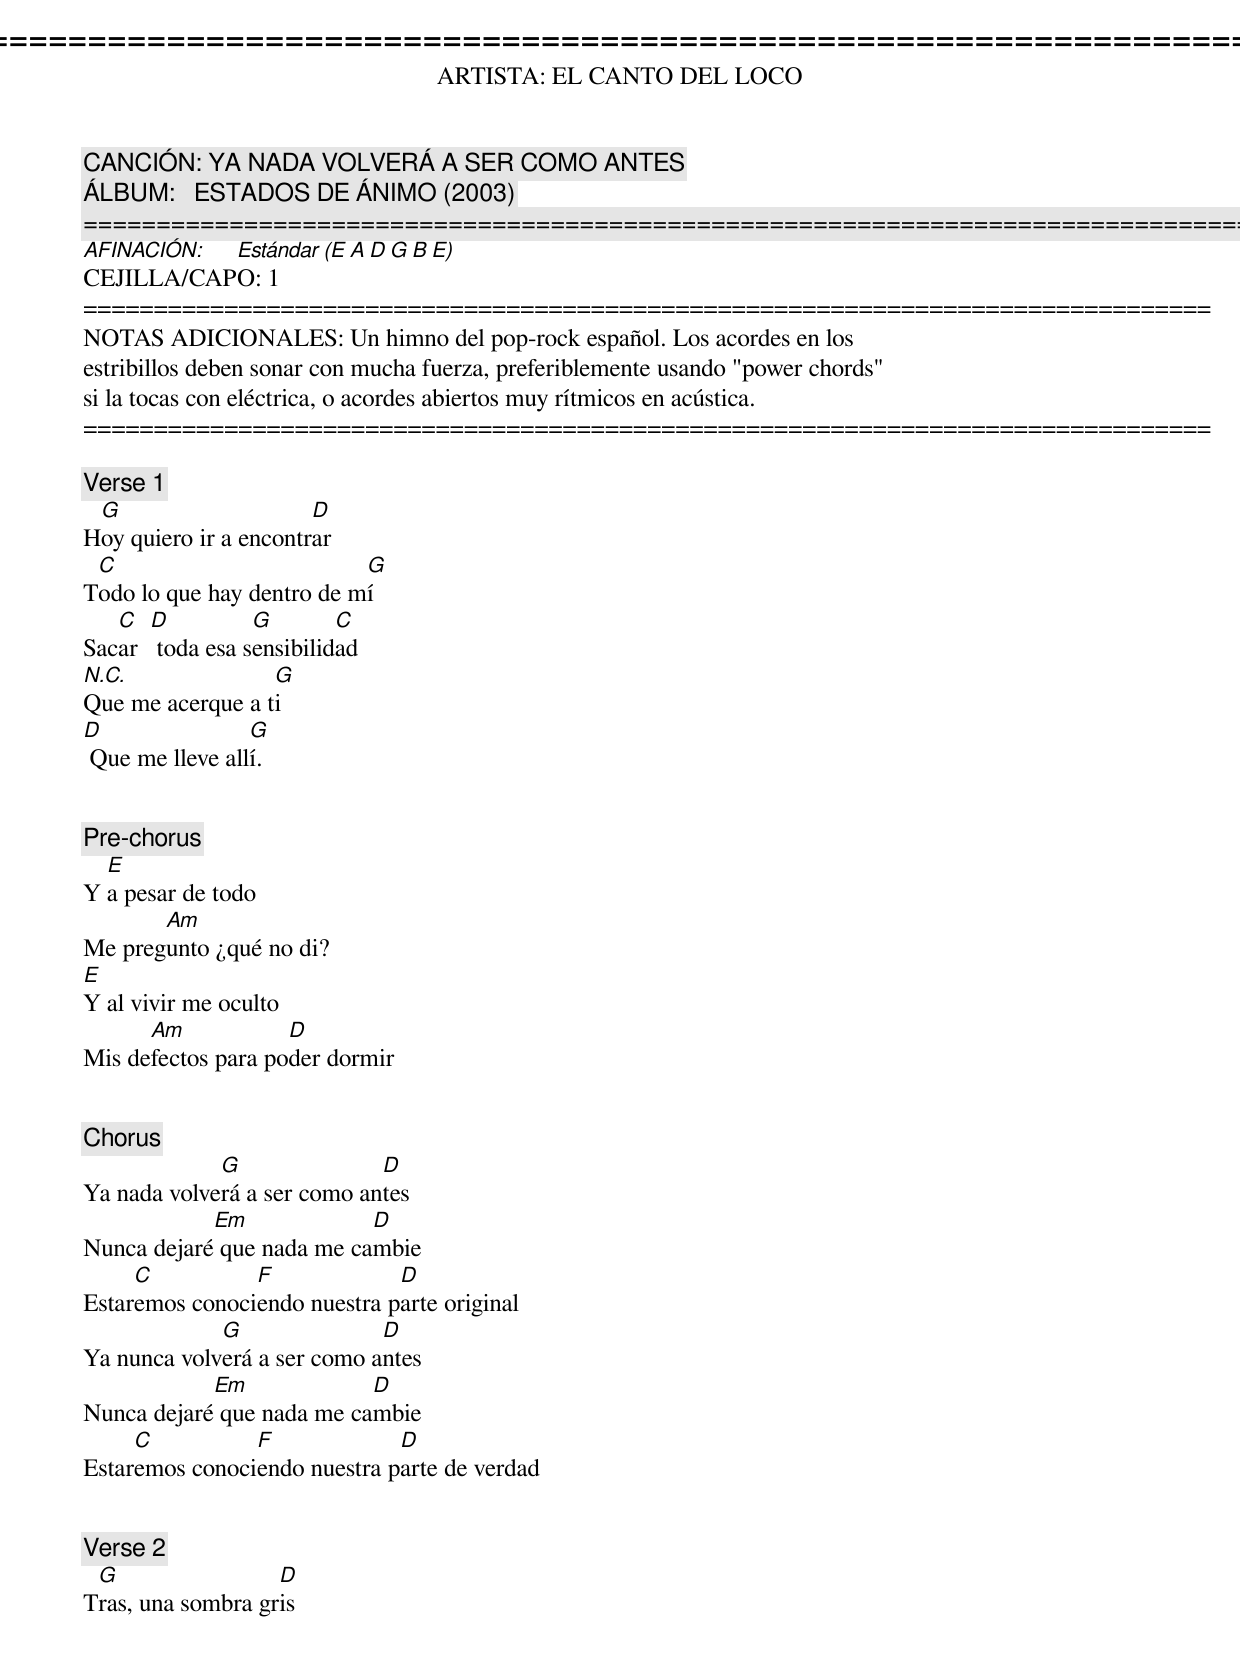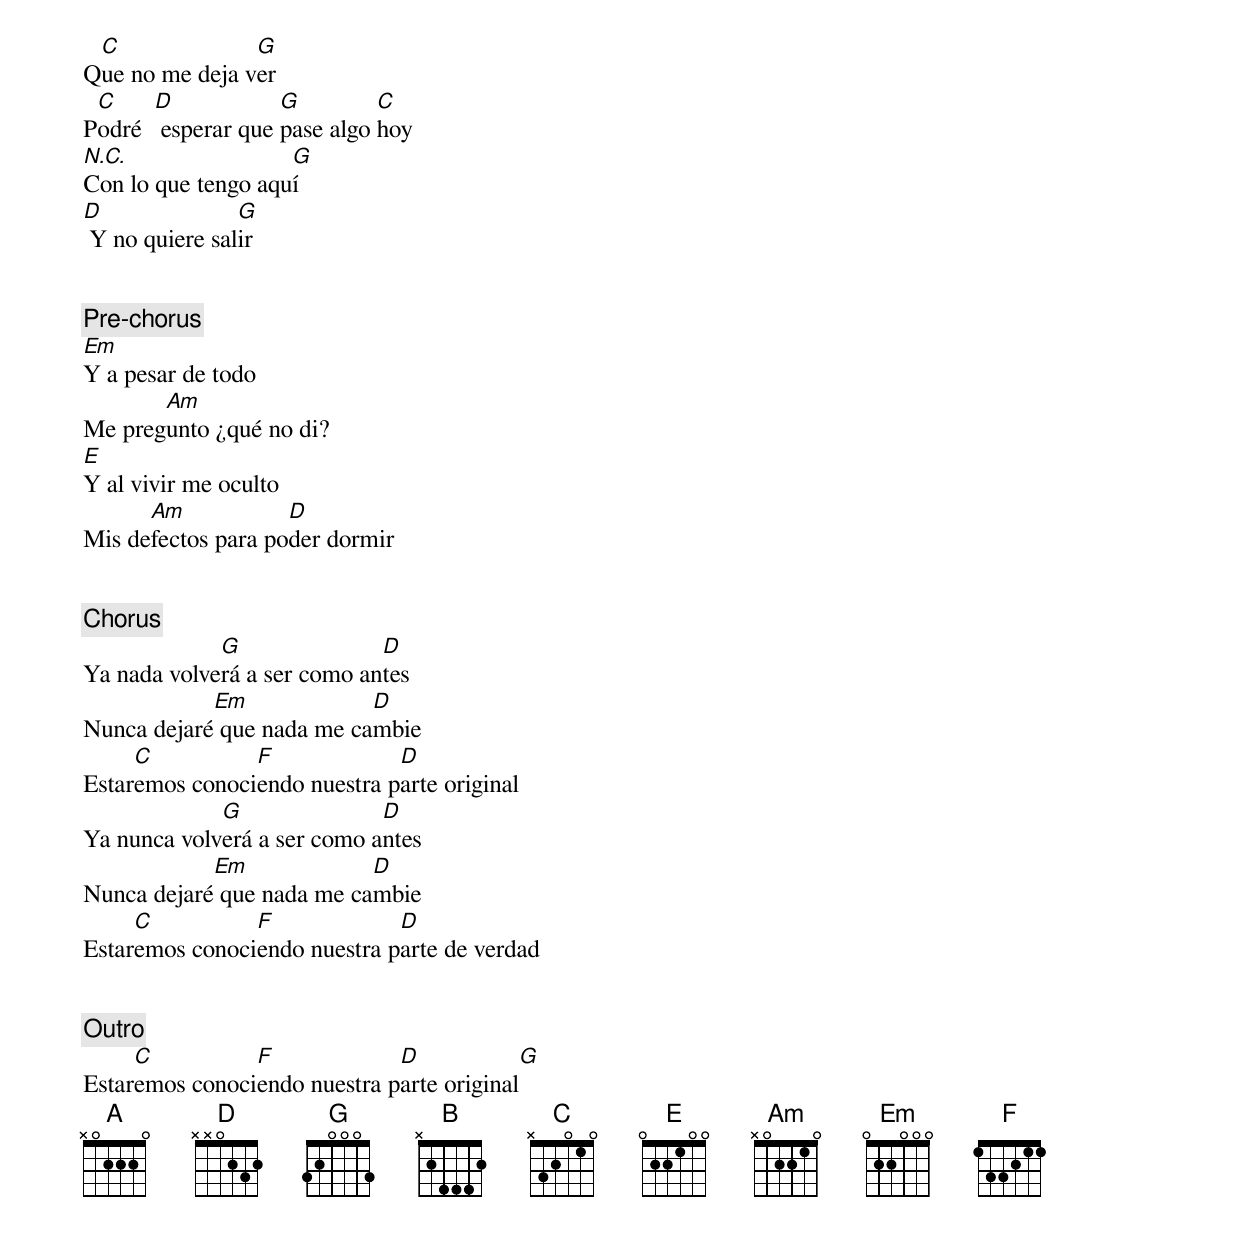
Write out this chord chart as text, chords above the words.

================================================================================
ARTISTA: EL CANTO DEL LOCO
CANCIÓN: YA NADA VOLVERÁ A SER COMO ANTES
ÁLBUM:   ESTADOS DE ÁNIMO (2003)
================================================================================
AFINACIÓN: Estándar (E A D G B E)
CEJILLA/CAPO: 1
================================================================================
NOTAS ADICIONALES: Un himno del pop-rock español. Los acordes en los
estribillos deben sonar con mucha fuerza, preferiblemente usando "power chords"
si la tocas con eléctrica, o acordes abiertos muy rítmicos en acústica.
================================================================================

[Verse 1]
 G                     D
Hoy quiero ir a encontrar
 C                         G
Todo lo que hay dentro de mí
   C   D          G        C
Sacar   toda esa sensibilidad
N.C.              G
Que me acerque a ti
D                G
 Que me lleve allí.


[Pre-chorus]
  E
Y a pesar de todo
       Am
Me pregunto ¿qué no di?
E
Y al vivir me oculto
      Am            D
Mis defectos para poder dormir


[Chorus]
             G               D
Ya nada volverá a ser como antes
            Em             D
Nunca dejaré que nada me cambie
     C          F             D
Estaremos conociendo nuestra parte original
             G               D
Ya nunca volverá a ser como antes
            Em             D
Nunca dejaré que nada me cambie
     C          F             D
Estaremos conociendo nuestra parte de verdad


[Verse 2]
 G                 D
Tras, una sombra gris
 C              G
Que no me deja ver
 C     D            G         C
Podré   esperar que pase algo hoy
N.C.                G
Con lo que tengo aquí
D               G
 Y no quiere salir


[Pre-chorus]
Em
Y a pesar de todo
       Am
Me pregunto ¿qué no di?
E
Y al vivir me oculto
      Am            D
Mis defectos para poder dormir


[Chorus]
             G               D
Ya nada volverá a ser como antes
            Em             D
Nunca dejaré que nada me cambie
     C          F             D
Estaremos conociendo nuestra parte original
             G               D
Ya nunca volverá a ser como antes
            Em             D
Nunca dejaré que nada me cambie
     C          F             D
Estaremos conociendo nuestra parte de verdad


[Outro]
     C          F             D              G
Estaremos conociendo nuestra parte original
